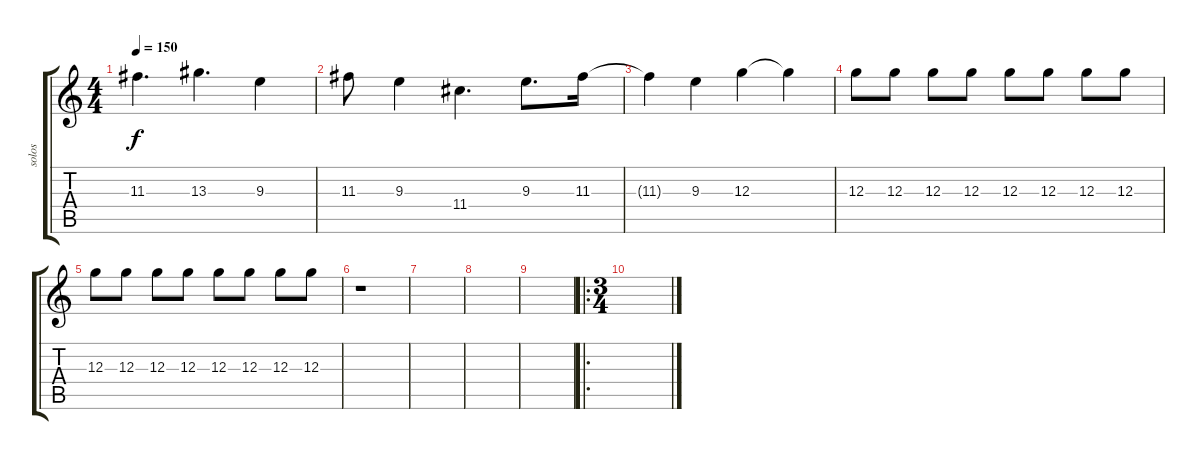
\track ("solos" "solos") {instrument overdrivenguitar}
\staff {score tabs}
\tuning (E4 B3 G3 D3 A2 E2) {hide}
\ts (4 4)
\tempo 150
\clef g2
\ks c
11.3.4{d dy f} 13.3.4{d} 9.3.4 |
11.3.8 9.3.4 11.4.4{d} 9.3.8{d} 11.3.16 |
11.3{t}.4 9.3.4 12.3.4 12.3{t}.4 |
12.3.8 12.3.8 12.3.8 12.3.8 12.3.8 12.3.8 12.3.8 12.3.8 |
12.3.8 12.3.8 12.3.8 12.3.8 12.3.8 12.3.8 12.3.8 12.3.8 |
r.1 |
|
|
|
\ro
\ts (3 4)
